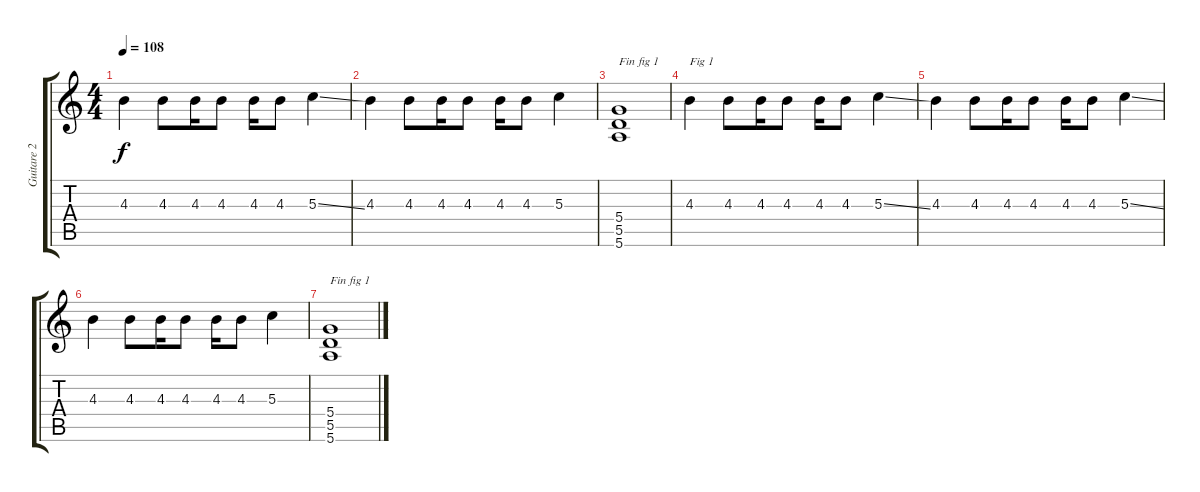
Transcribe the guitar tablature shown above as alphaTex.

\track ("Guitare 2" "Guitare 2") {instrument distortionguitar}
\staff {score tabs}
\tuning (E4 B3 G3 D3 A2 E2) {hide}
\ts (4 4)
\tempo 108
\clef g2
\ks c
4.3.4{dy f} 4.3.8 4.3.16 4.3.8 4.3.16 4.3.8 5.3{ss}.4 |
4.3.4 4.3.8 4.3.16 4.3.8 4.3.16 4.3.8 5.3.4 |
(5.4 5.5 5.6).1{txt "Fin fig 1"} |
4.3.4{txt "Fig 1"} 4.3.8 4.3.16 4.3.8 4.3.16 4.3.8 5.3{ss}.4 |
4.3.4 4.3.8 4.3.16 4.3.8 4.3.16 4.3.8 5.3{ss}.4 |
4.3.4 4.3.8 4.3.16 4.3.8 4.3.16 4.3.8 5.3.4 |
(5.4 5.5 5.6).1{txt "Fin fig 1"}
